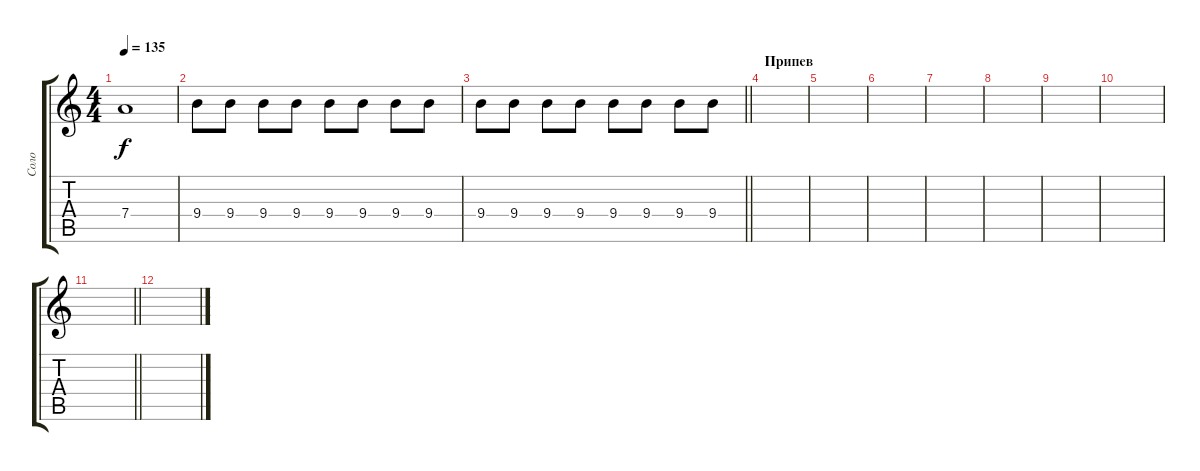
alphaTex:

\track ("Соло" "Соло") {instrument distortionguitar}
\staff {score tabs}
\tuning (E4 B3 G3 D3 A2 E2) {hide}
\ts (4 4)
\tempo 135
\clef g2
\ks c
7.4.1{dy f} |
9.4.8 9.4.8 9.4.8 9.4.8 9.4.8 9.4.8 9.4.8 9.4.8 |
\barLineRight lightlight
9.4.8 9.4.8 9.4.8 9.4.8 9.4.8 9.4.8 9.4.8 9.4.8 |
\section ("" "Припев")
|
|
|
|
|
|
|
\barLineRight lightlight
|
\section ("" " ")
